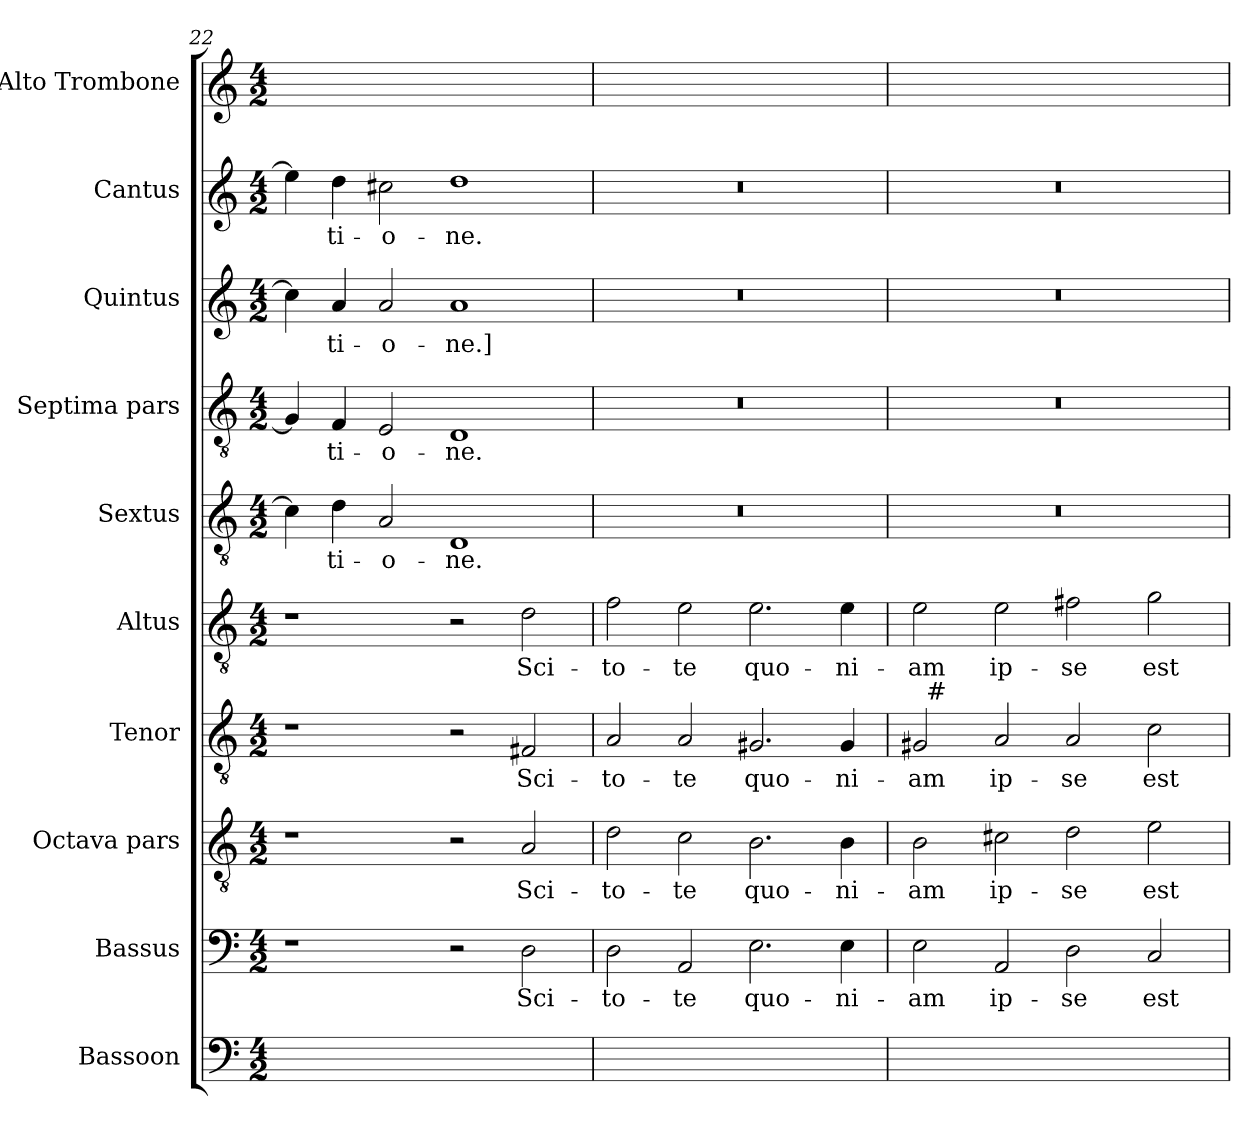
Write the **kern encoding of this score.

**kern	**text	**kern	**text	**kern	**text	**kern	**text	**kern	**text	**kern	**text	**kern	**text	**kern	**text	**kern	**text	**kern	**text
*part10	*part10	*part9	*part9	*part8	*part8	*part7	*part7	*part6	*part6	*part5	*part5	*part4	*part4	*part3	*part3	*part2	*part2	*part1	*part1
*staff10	*staff10	*staff9	*staff9	*staff8	*staff8	*staff7	*staff7	*staff6	*staff6	*staff5	*staff5	*staff4	*staff4	*staff3	*staff3	*staff2	*staff2	*staff1	*staff1
*I"Bassoon	*	*I"Bassus	*	*I"Octava pars	*	*I"Tenor	*	*I"Altus	*	*I"Sextus	*	*I"Septima pars	*	*I"Quintus	*	*I"Cantus	*	*I"Alto Trombone	*
*I'Bsn.	*	*I'B.	*	*	*	*I'T.	*	*I'A.	*	*	*	*	*	*	*	*I'C.	*	*I'A. Tbn.	*
*clefF4	*	*clefF4	*	*clefGv2	*	*clefGv2	*	*clefGv2	*	*clefGv2	*	*clefGv2	*	*clefG2	*	*clefG2	*	*clefG2	*
*	*	*	*	*ITrd7c12	*	*ITrd7c12	*	*ITrd7c12	*	*ITrd7c12	*	*	*	*	*	*	*	*	*
*k[]	*	*k[]	*	*k[]	*	*k[]	*	*k[]	*	*k[]	*	*k[]	*	*k[]	*	*k[]	*	*k[]	*
*C:	*	*C:	*	*C:	*	*C:	*	*C:	*	*C:	*	*C:	*	*C:	*	*C:	*	*C:	*
*M4/2	*	*M4/2	*	*M4/2	*	*M4/2	*	*M4/2	*	*M4/2	*	*M4/2	*	*M4/2	*	*M4/2	*	*M4/2	*
=22	=22	=22	=22	=22	=22	=22	=22	=22	=22	=22	=22	=22	=22	=22	=22	=22	=22	=22	=22
1ryy	.	1r	.	1r	.	1r	.	1r	.	4C\]	.	4G/]	.	4cc\]	.	4ee\]	.	4ee\yy]	.
!	!	!	!	!	!	!	!	!	!	!	!LO:LY:b	!	!LO:LY:b	!	!LO:LY:b	!	!LO:LY:b	!	!
.	.	.	.	.	.	.	.	.	.	4D\	-ti-	4F/	-ti-	4a/	-ti-	4dd\	-ti-	4dd\yy	-ti-
!	!	!	!	!	!	!	!	!	!	!	!LO:LY:b	!	!LO:LY:b	!	!LO:LY:b	!	!LO:LY:b	!	!
.	.	.	.	.	.	.	.	.	.	2AA/	-o-	2E/	-o-	2a/	-o-	2cc#X\	-o-	2cc#\yy	-o-
!	!	!	!	!	!	!	!	!	!	!	!LO:LY:b	!	!LO:LY:b	!	!LO:LY:b	!	!LO:LY:b	!	!
2ryy	.	2r	.	2r	.	2r	.	2r	.	1DD	-ne.	1D	-ne.	1a	-ne.]	1dd	-ne.	1ddyy	-ne.
!	!	!	!LO:LY:b	!	!LO:LY:b	!	!LO:LY:b	!	!LO:LY:b	!	!	!	!	!	!	!	!	!	!
2D\yy	Sci-	2D\	Sci-	2AA/	Sci-	2FF#X/	Sci-	2D\	Sci-	.	.	.	.	.	.	.	.	.	.
=23	=23	=23	=23	=23	=23	=23	=23	=23	=23	=23	=23	=23	=23	=23	=23	=23	=23	=23	=23
!	!	!	!LO:LY:b	!	!LO:LY:b	!	!LO:LY:b	!	!LO:LY:b	!LO:N:vis=1	!	!LO:N:vis=1	!	!LO:N:vis=1	!	!LO:N:vis=1	!	!	!
2D\yy	-to-	2D\	-to-	2D\	-to-	2AA/	-to-	2F\	-to-	0r	.	0r	.	0r	.	0r	.	0ryy	.
!	!	!	!LO:LY:b	!	!LO:LY:b	!	!LO:LY:b	!	!LO:LY:b	!	!	!	!	!	!	!	!	!	!
2AA/yy	-te	2AA/	-te	2C\	-te	2AA/	-te	2E\	-te	.	.	.	.	.	.	.	.	.	.
!	!	!	!LO:LY:b	!	!LO:LY:b	!	!LO:LY:b	!	!LO:LY:b	!	!	!	!	!	!	!	!	!	!
2.E\yy	quo-	2.E\	quo-	2.BB\	quo-	2.GG#X/	quo-	2.E\	quo-	.	.	.	.	.	.	.	.	.	.
!	!	!	!LO:LY:b	!	!LO:LY:b	!	!LO:LY:b	!	!LO:LY:b	!	!	!	!	!	!	!	!	!	!
4E\yy	-ni-	4E\	-ni-	4BB\	-ni-	4GG#/	-ni-	4E\	-ni-	.	.	.	.	.	.	.	.	.	.
=24	=24	=24	=24	=24	=24	=24	=24	=24	=24	=24	=24	=24	=24	=24	=24	=24	=24	=24	=24
!	!	!	!LO:LY:b	!	!LO:LY:b	!	!LO:LY:b	!	!LO:LY:b	!LO:N:vis=1	!	!LO:N:vis=1	!	!LO:N:vis=1	!	!LO:N:vis=1	!	!	!
*	*	*	*	*	*	*^	*	*	*	*	*	*	*	*	*	*	*	*	*
2E\yy	-am	2E\	-am	2BB\	-am	2GG#/	32ryy	-am	2E\	-am	0r	.	0r	.	0r	.	0r	.	0ryy	.
!	!	!	!	!	!	!	!LO:TX:a:t=#	!	!	!	!	!	!	!	!	!	!	!	!	!
.	.	.	.	.	.	.	1ryy	.	.	.	.	.	.	.	.	.	.	.	.	.
!	!	!	!LO:LY:b	!	!LO:LY:b	!	!	!LO:LY:b	!	!LO:LY:b	!	!	!	!	!	!	!	!	!	!
2AA/yy	ip-	2AA/	ip-	2C#X\	ip-	2AA/	.	ip-	2E\	ip-	.	.	.	.	.	.	.	.	.	.
!	!	!	!LO:LY:b	!	!LO:LY:b	!	!	!LO:LY:b	!	!LO:LY:b	!	!	!	!	!	!	!	!	!	!
2D\yy	-se	2D\	-se	2D\	-se	2AA/	.	-se	2F#X\	-se	.	.	.	.	.	.	.	.	.	.
.	.	.	.	.	.	.	2ryy	.	.	.	.	.	.	.	.	.	.	.	.	.
!	!	!	!LO:LY:b	!	!LO:LY:b	!	!	!LO:LY:b	!	!LO:LY:b	!	!	!	!	!	!	!	!	!	!
2C/yy	est	2C/	est	2E\	est	2C\	.	est	2G\	est	.	.	.	.	.	.	.	.	.	.
.	.	.	.	.	.	.	4...ryy	.	.	.	.	.	.	.	.	.	.	.	.	.
*	*	*	*	*	*	*v	*v	*	*	*	*	*	*	*	*	*	*	*	*	*
=	=	=	=	=	=	=	=	=	=	=	=	=	=	=	=	=	=	=	=
*-	*-	*-	*-	*-	*-	*-	*-	*-	*-	*-	*-	*-	*-	*-	*-	*-	*-	*-	*-
